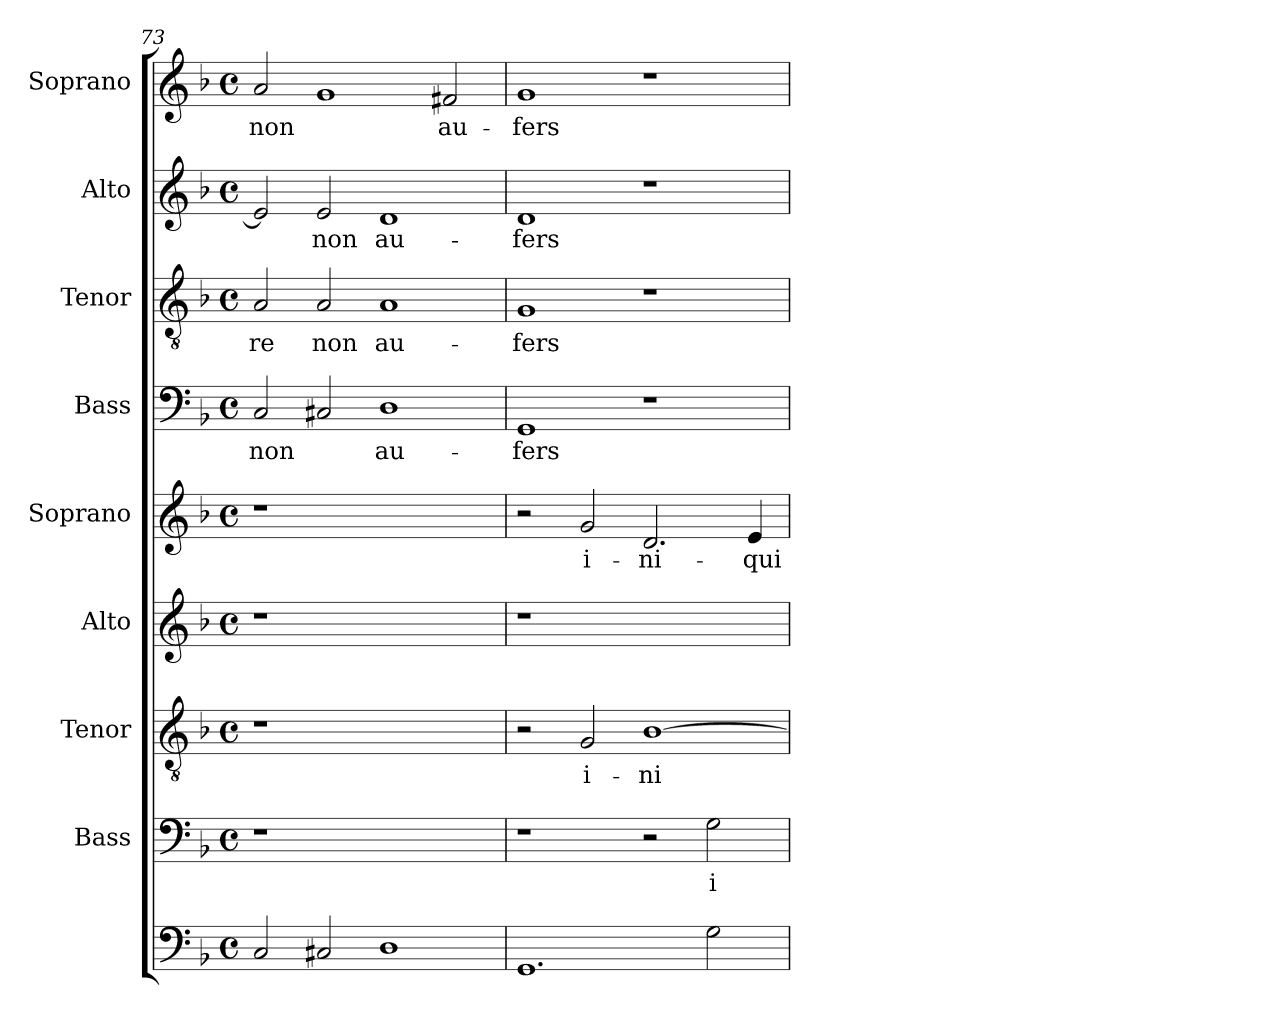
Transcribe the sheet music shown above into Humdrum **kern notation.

**kern	**kern	**text	**kern	**text	**kern	**kern	**text	**kern	**text	**kern	**text	**kern	**text	**kern	**text
*part9	*part8	*part8	*part7	*part7	*part6	*part5	*part5	*part4	*part4	*part3	*part3	*part2	*part2	*part1	*part1
*staff9	*staff8	*staff8	*staff7	*staff7	*staff6	*staff5	*staff5	*staff4	*staff4	*staff3	*staff3	*staff2	*staff2	*staff1	*staff1
*I""Violón y contrabajo"	*I"Bass	*	*I"Tenor	*	*I"Alto	*I"Soprano	*	*I"Bass	*	*I"Tenor	*	*I"Alto	*	*I"Soprano	*
*I'Cont.	*I'B.	*	*I'T.	*	*I'A.	*I'S.	*	*I'B.	*	*I'T.	*	*I'A.	*	*I'S.	*
*clefF4	*clefF4	*	*clefGv2	*	*clefG2	*clefG2	*	*clefF4	*	*clefGv2	*	*clefG2	*	*clefG2	*
*	*	*	*ITrd7c12	*	*	*	*	*	*	*ITrd7c12	*	*	*	*	*
*k[b-]	*k[b-]	*	*k[b-]	*	*k[b-]	*k[b-]	*	*k[b-]	*	*k[b-]	*	*k[b-]	*	*k[b-]	*
*F:	*F:	*	*F:	*	*F:	*F:	*	*F:	*	*F:	*	*F:	*	*F:	*
*M4/4	*M4/4	*	*M4/4	*	*M4/4	*M4/4	*	*M4/4	*	*M4/4	*	*M4/4	*	*M4/4	*
*met(c)	*met(c)	*	*met(c)	*	*met(c)	*met(c)	*	*met(c)	*	*met(c)	*	*met(c)	*	*met(c)	*
=73	=73	=73	=73	=73	=73	=73	=73	=73	=73	=73	=73	=73	=73	=73	=73
!	!LO:N:vis=1	!	!LO:N:vis=1	!	!LO:N:vis=1	!LO:N:vis=1	!	!	!	!	!	!	!	!	!
!	!	!	!	!	!	!	!	!	!LO:LY:b:color=#000000	!	!	!	!	!	!
!	!	!	!	!	!	!	!	!	!	!	!LO:LY:b:color=#000000	!	!	!	!
!	!	!	!	!	!	!	!	!	!	!	!	!	!	!	!LO:LY:b:color=#000000
2Ci/	1r	.	1r	.	1r	1r	.	2Ci/	non	2AAi/	-re	2ei/]	.	2ai/	non
!	!	!	!	!	!	!	!	!	!	!	!LO:LY:b:color=#000000	!	!	!	!
!	!	!	!	!	!	!	!	!	!	!	!	!	!LO:LY:b:color=#000000	!	!
2C#Xi/	.	.	.	.	.	.	.	2C#Xi/	.	2AAi/	non	2ei/	non	1gi	.
!	!	!	!	!	!	!	!	!	!LO:LY:b:color=#000000	!	!	!	!	!	!
!	!	!	!	!	!	!	!	!	!	!	!LO:LY:b:color=#000000	!	!	!	!
!	!	!	!	!	!	!	!	!	!	!	!	!	!LO:LY:b:color=#000000	!	!
1Di	1ryy	.	1ryy	.	1ryy	1ryy	.	1Di	au-	1AAi	au-	1di	au-	.	.
!	!	!	!	!	!	!	!	!	!	!	!	!	!	!	!LO:LY:b:color=#000000
.	.	.	.	.	.	.	.	.	.	.	.	.	.	2f#Xi/	au-
=74	=74	=74	=74	=74	=74	=74	=74	=74	=74	=74	=74	=74	=74	=74	=74
!	!	!	!	!	!LO:N:vis=1	!	!	!	!	!	!	!	!	!	!
!	!	!	!	!	!	!	!	!	!LO:LY:b:color=#000000	!	!	!	!	!	!
!	!	!	!	!	!	!	!	!	!	!	!LO:LY:b:color=#000000	!	!	!	!
!	!	!	!	!	!	!	!	!	!	!	!	!	!LO:LY:b:color=#000000	!	!
!	!	!	!	!	!	!	!	!	!	!	!	!	!	!	!LO:LY:b:color=#000000
1.GGi	1r	.	2r	.	1r	2r	.	1GGi	-fers	1GGi	-fers	1di	-fers	1gi	-fers
!	!	!	!	!LO:LY:b:color=#000000	!	!	!	!	!	!	!	!	!	!	!
!	!	!	!	!	!	!	!LO:LY:b:color=#000000	!	!	!	!	!	!	!	!
.	.	.	2GGi/	i-	.	2gi/	i-	.	.	.	.	.	.	.	.
!	!	!	!	!LO:LY:b:color=#000000	!	!	!	!	!	!	!	!	!	!	!
!	!	!	!	!	!	!	!LO:LY:b:color=#000000	!	!	!	!	!	!	!	!
.	2r	.	[1BB-i	-ni-	1ryy	2.di/	-ni-	1r	.	1r	.	1r	.	1r	.
!	!	!LO:LY:b:color=#000000	!	!	!	!	!	!	!	!	!	!	!	!	!
2Gi\	2Gi\	i-	.	.	.	.	.	.	.	.	.	.	.	.	.
!	!	!	!	!	!	!	!LO:LY:b:color=#000000	!	!	!	!	!	!	!	!
.	.	.	.	.	.	4ei/	-qui-	.	.	.	.	.	.	.	.
=	=	=	=	=	=	=	=	=	=	=	=	=	=	=	=
*-	*-	*-	*-	*-	*-	*-	*-	*-	*-	*-	*-	*-	*-	*-	*-
